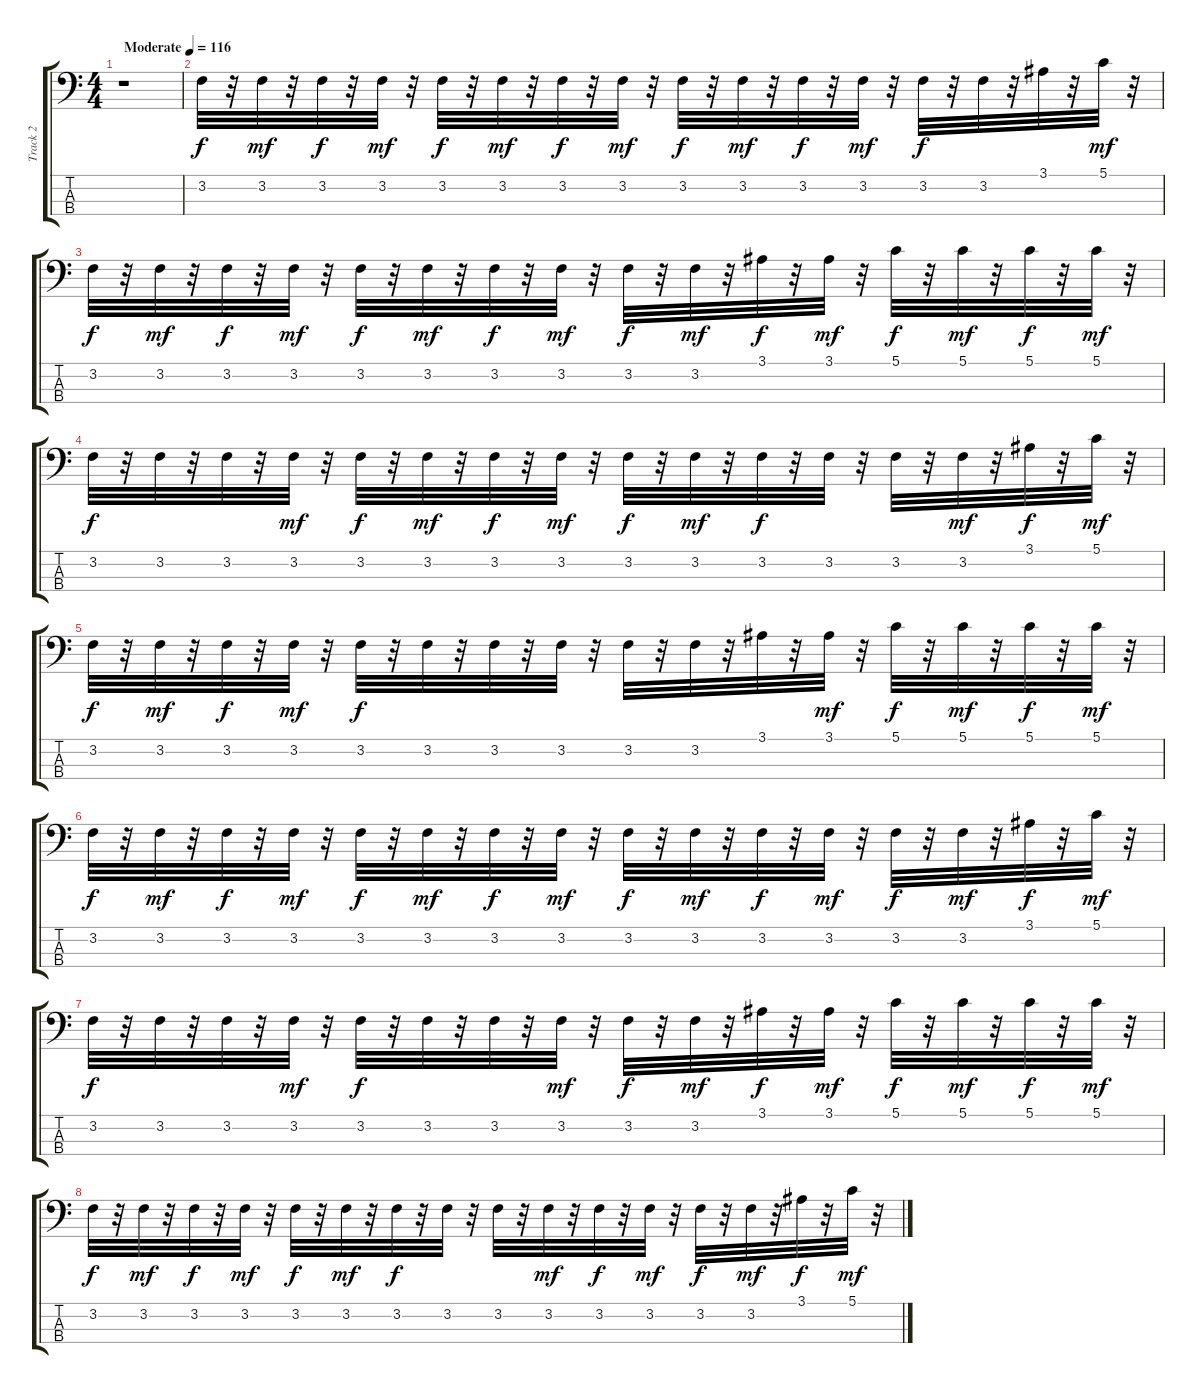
\track ("Track 2" "Track 2") {instrument synthbass1}
\staff {score tabs}
\tuning (G2 D2 A1 E1) {hide}
\ts (4 4)
\tempo (116 "Moderate")
\clef f4
\ks c
r.1{dy f instrument synthbass1} |
3.2.32 r.32 3.2.32{dy mf} r.32 3.2.32{dy f} r.32 3.2.32{dy mf} r.32 3.2.32{dy f} r.32 3.2.32{dy mf} r.32 3.2.32{dy f} r.32 3.2.32{dy mf} r.32 3.2.32{dy f} r.32 3.2.32{dy mf} r.32 3.2.32{dy f} r.32 3.2.32{dy mf} r.32 3.2.32{dy f} r.32 3.2.32 r.32 3.1.32 r.32 5.1.32{dy mf} r.32 |
3.2.32{dy f} r.32 3.2.32{dy mf} r.32 3.2.32{dy f} r.32 3.2.32{dy mf} r.32 3.2.32{dy f} r.32 3.2.32{dy mf} r.32 3.2.32{dy f} r.32 3.2.32{dy mf} r.32 3.2.32{dy f} r.32 3.2.32{dy mf} r.32 3.1.32{dy f} r.32 3.1.32{dy mf} r.32 5.1.32{dy f} r.32 5.1.32{dy mf} r.32 5.1.32{dy f} r.32 5.1.32{dy mf} r.32 |
3.2.32{dy f} r.32 3.2.32 r.32 3.2.32 r.32 3.2.32{dy mf} r.32 3.2.32{dy f} r.32 3.2.32{dy mf} r.32 3.2.32{dy f} r.32 3.2.32{dy mf} r.32 3.2.32{dy f} r.32 3.2.32{dy mf} r.32 3.2.32{dy f} r.32 3.2.32 r.32 3.2.32 r.32 3.2.32{dy mf} r.32 3.1.32{dy f} r.32 5.1.32{dy mf} r.32 |
3.2.32{dy f} r.32 3.2.32{dy mf} r.32 3.2.32{dy f} r.32 3.2.32{dy mf} r.32 3.2.32{dy f} r.32 3.2.32 r.32 3.2.32 r.32 3.2.32 r.32 3.2.32 r.32 3.2.32 r.32 3.1.32 r.32 3.1.32{dy mf} r.32 5.1.32{dy f} r.32 5.1.32{dy mf} r.32 5.1.32{dy f} r.32 5.1.32{dy mf} r.32 |
3.2.32{dy f} r.32 3.2.32{dy mf} r.32 3.2.32{dy f} r.32 3.2.32{dy mf} r.32 3.2.32{dy f} r.32 3.2.32{dy mf} r.32 3.2.32{dy f} r.32 3.2.32{dy mf} r.32 3.2.32{dy f} r.32 3.2.32{dy mf} r.32 3.2.32{dy f} r.32 3.2.32{dy mf} r.32 3.2.32{dy f} r.32 3.2.32{dy mf} r.32 3.1.32{dy f} r.32 5.1.32{dy mf} r.32 |
3.2.32{dy f} r.32 3.2.32 r.32 3.2.32 r.32 3.2.32{dy mf} r.32 3.2.32{dy f} r.32 3.2.32 r.32 3.2.32 r.32 3.2.32{dy mf} r.32 3.2.32{dy f} r.32 3.2.32{dy mf} r.32 3.1.32{dy f} r.32 3.1.32{dy mf} r.32 5.1.32{dy f} r.32 5.1.32{dy mf} r.32 5.1.32{dy f} r.32 5.1.32{dy mf} r.32 |
3.2.32{dy f} r.32 3.2.32{dy mf} r.32 3.2.32{dy f} r.32 3.2.32{dy mf} r.32 3.2.32{dy f} r.32 3.2.32{dy mf} r.32 3.2.32{dy f} r.32 3.2.32 r.32 3.2.32 r.32 3.2.32{dy mf} r.32 3.2.32{dy f} r.32 3.2.32{dy mf} r.32 3.2.32{dy f} r.32 3.2.32{dy mf} r.32 3.1.32{dy f} r.32 5.1.32{dy mf} r.32
